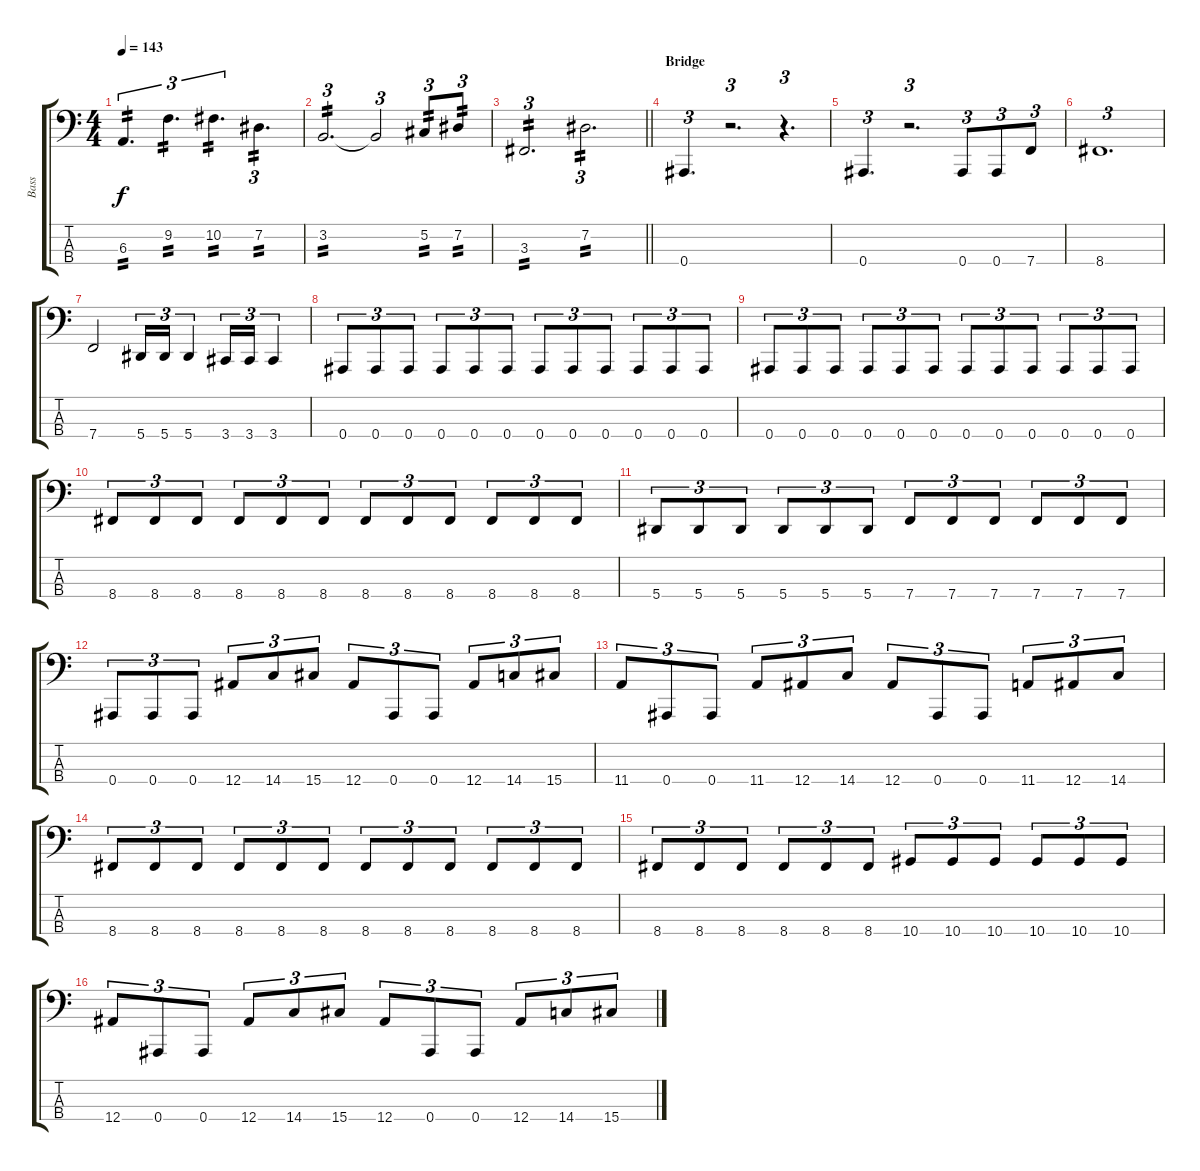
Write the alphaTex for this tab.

\track ("Bass" "Bass") {instrument electricbassfinger}
\staff {score tabs}
\tuning (Db2 Ab1 Eb1 Bb0) {hide}
\ts (4 4)
\tempo 143
\clef f4
\ks c
6.3.4{d tu (3 2) tp 2 dy f} 9.2.4{d tu (3 2) tp 2} 10.2.4{d tu (3 2) tp 2} 7.2.4{d tu (3 2) tp 2} |
3.2.2{d tu (3 2) tp 2} 3.2{t}.2{tu (3 2)} 5.2.8{tu (3 2) tp 2} 7.2.8{tu (3 2) tp 2} |
\barLineRight lightlight
3.3.2{d tu (3 2) tp 2} 7.2.2{d tu (3 2) tp 2} |
\section ("" "Bridge")
0.4.4{d tu (3 2)} r.2{d tu (3 2)} r.4{d tu (3 2)} |
0.4.4{d tu (3 2)} r.2{d tu (3 2)} 0.4.8{tu (3 2)} 0.4.8{tu (3 2)} 7.4.8{tu (3 2)} |
8.4.1{d tu (3 2)} |
7.4.2 5.4.16{tu (3 2)} 5.4.16{tu (3 2)} 5.4.4{tu (3 2)} 3.4.16{tu (3 2)} 3.4.16{tu (3 2)} 3.4.4{tu (3 2)} |
0.4.8{tu (3 2)} 0.4.8{tu (3 2)} 0.4.8{tu (3 2)} 0.4.8{tu (3 2)} 0.4.8{tu (3 2)} 0.4.8{tu (3 2)} 0.4.8{tu (3 2)} 0.4.8{tu (3 2)} 0.4.8{tu (3 2)} 0.4.8{tu (3 2)} 0.4.8{tu (3 2)} 0.4.8{tu (3 2)} |
0.4.8{tu (3 2)} 0.4.8{tu (3 2)} 0.4.8{tu (3 2)} 0.4.8{tu (3 2)} 0.4.8{tu (3 2)} 0.4.8{tu (3 2)} 0.4.8{tu (3 2)} 0.4.8{tu (3 2)} 0.4.8{tu (3 2)} 0.4.8{tu (3 2)} 0.4.8{tu (3 2)} 0.4.8{tu (3 2)} |
8.4.8{tu (3 2)} 8.4.8{tu (3 2)} 8.4.8{tu (3 2)} 8.4.8{tu (3 2)} 8.4.8{tu (3 2)} 8.4.8{tu (3 2)} 8.4.8{tu (3 2)} 8.4.8{tu (3 2)} 8.4.8{tu (3 2)} 8.4.8{tu (3 2)} 8.4.8{tu (3 2)} 8.4.8{tu (3 2)} |
5.4.8{tu (3 2)} 5.4.8{tu (3 2)} 5.4.8{tu (3 2)} 5.4.8{tu (3 2)} 5.4.8{tu (3 2)} 5.4.8{tu (3 2)} 7.4.8{tu (3 2)} 7.4.8{tu (3 2)} 7.4.8{tu (3 2)} 7.4.8{tu (3 2)} 7.4.8{tu (3 2)} 7.4.8{tu (3 2)} |
0.4.8{tu (3 2)} 0.4.8{tu (3 2)} 0.4.8{tu (3 2)} 12.4.8{tu (3 2)} 14.4.8{tu (3 2)} 15.4.8{tu (3 2)} 12.4.8{tu (3 2)} 0.4.8{tu (3 2)} 0.4.8{tu (3 2)} 12.4.8{tu (3 2)} 14.4.8{tu (3 2)} 15.4.8{tu (3 2)} |
11.4.8{tu (3 2)} 0.4.8{tu (3 2)} 0.4.8{tu (3 2)} 11.4.8{tu (3 2)} 12.4.8{tu (3 2)} 14.4.8{tu (3 2)} 12.4.8{tu (3 2)} 0.4.8{tu (3 2)} 0.4.8{tu (3 2)} 11.4.8{tu (3 2)} 12.4.8{tu (3 2)} 14.4.8{tu (3 2)} |
8.4.8{tu (3 2)} 8.4.8{tu (3 2)} 8.4.8{tu (3 2)} 8.4.8{tu (3 2)} 8.4.8{tu (3 2)} 8.4.8{tu (3 2)} 8.4.8{tu (3 2)} 8.4.8{tu (3 2)} 8.4.8{tu (3 2)} 8.4.8{tu (3 2)} 8.4.8{tu (3 2)} 8.4.8{tu (3 2)} |
8.4.8{tu (3 2)} 8.4.8{tu (3 2)} 8.4.8{tu (3 2)} 8.4.8{tu (3 2)} 8.4.8{tu (3 2)} 8.4.8{tu (3 2)} 10.4.8{tu (3 2)} 10.4.8{tu (3 2)} 10.4.8{tu (3 2)} 10.4.8{tu (3 2)} 10.4.8{tu (3 2)} 10.4.8{tu (3 2)} |
12.4.8{tu (3 2)} 0.4.8{tu (3 2)} 0.4.8{tu (3 2)} 12.4.8{tu (3 2)} 14.4.8{tu (3 2)} 15.4.8{tu (3 2)} 12.4.8{tu (3 2)} 0.4.8{tu (3 2)} 0.4.8{tu (3 2)} 12.4.8{tu (3 2)} 14.4.8{tu (3 2)} 15.4.8{tu (3 2)}
